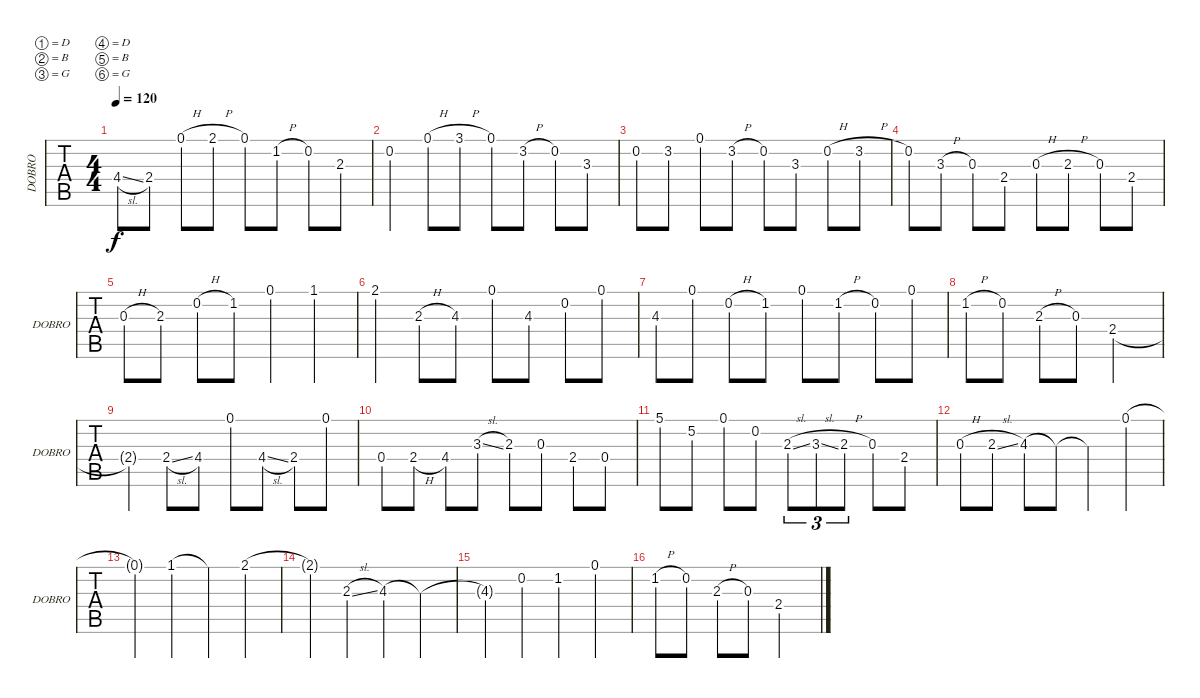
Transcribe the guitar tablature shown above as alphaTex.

\defaultSystemsLayout 4
\bracketExtendMode groupsimilarinstruments
\singleTrackTrackNamePolicy allsystems
\multiTrackTrackNamePolicy allsystems
\otherSystemsTrackNameOrientation horizontal
\track ("DOBRO" "DOBRO") {instrument electricguitarclean}
\staff {tabs}
\tuning (D4 B3 G3 D3 B2 G2)
\ts (4 4)
\tempo 120
\clef g2
\ks c
4.4{sl}.8{dy f} 2.4.8 0.1{h}.8 2.1{h}.8 0.1.8 1.2{h}.8 0.2.8 2.3.8 |
0.2.4 0.1{h}.8 3.1{h}.8 0.1.8 3.2{h}.8 0.2.8 3.3.8 |
0.2.8 3.2.8 0.1.8 3.2{h}.8 0.2.8 3.3.8 0.2{h}.8 3.2{h}.8 |
0.2.8 3.3{h}.8 0.3.8 2.4.8 0.3{h}.8 2.3{h}.8 0.3.8 2.4.8 |
0.3{h}.8 2.3.8 0.2{h}.8 1.2.8 0.1.4 1.1.4 |
2.1.4 2.3{h}.8 4.3.8 0.1.8 4.3.8 0.2.8 0.1.8 |
4.3.8 0.1.8 0.2{h}.8 1.2.8 0.1.8 1.2{h}.8 0.2.8 0.1.8 |
1.2{h}.8 0.2.8 2.3{h}.8 0.3.8 2.4.2 |
2.4{t}.4 2.4{sl}.8 4.4.8 0.1.8 4.4{sl}.8 2.4.8 0.1.8 |
0.4.8 2.4{h}.8 4.4.8 3.3{sl}.8 2.3.8 0.3.8 2.4.8 0.4.8 |
5.1.8 5.2.8 0.1.8 0.2.8 2.3{sl}.8{tu (3 2)} 3.3{sl}.8{tu (3 2)} 2.3{h}.8{tu (3 2)} 0.3.8 2.4.8 |
0.3{h}.8 2.3{sl}.8 4.3.8 4.3{t}.8 4.3{t}.4 0.1.4 |
0.1{t}.4 1.1.4 1.1{t}.4 2.1.4 |
2.1{t}.4 2.3{sl}.4 4.3.4 4.3{t}.4 |
4.3{t}.4 0.2.4 1.2.4 0.1.4 |
1.2{h}.8 0.2.8 2.3{h}.8 0.3.8 2.4.2
